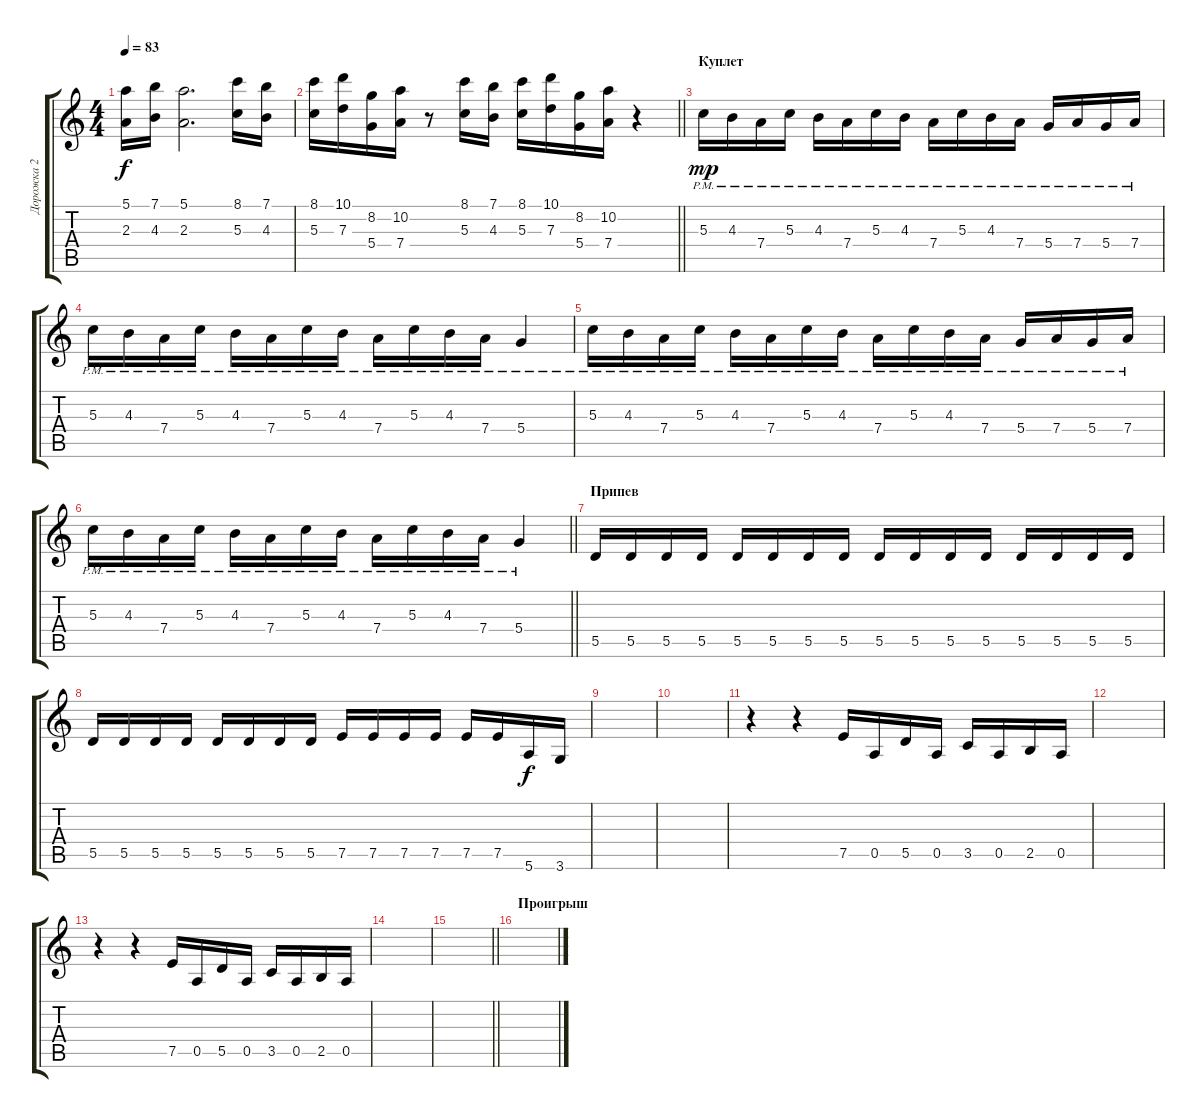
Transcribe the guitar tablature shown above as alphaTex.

\track ("Дорожка 2" "Дорожка 2") {instrument electricguitarmuted}
\staff {score tabs}
\tuning (E4 B3 G3 D3 A2 E2) {hide}
\ts (4 4)
\tempo 83
\clef g2
\ks c
(5.1 2.3).16{dy f} (7.1 4.3).16 (5.1 2.3).2{d} (8.1 5.3).16 (7.1 4.3).16 |
\barLineRight lightlight
(8.1 5.3).16 (10.1 7.3).16 (8.2 5.4).16 (10.2 7.4).16 r.8 (8.1 5.3).16 (7.1 4.3).16 (8.1 5.3).16 (10.1 7.3).16 (8.2 5.4).16 (10.2 7.4).16 r.4 |
\section ("" "Куплет")
5.3{pm}.16{dy mp instrument overdrivenguitar} 4.3{pm}.16 7.4{pm}.16 5.3{pm}.16 4.3{pm}.16 7.4{pm}.16 5.3{pm}.16 4.3{pm}.16 7.4{pm}.16 5.3{pm}.16 4.3{pm}.16 7.4{pm}.16 5.4{pm}.16 7.4{pm}.16 5.4{pm}.16 7.4{pm}.16 |
5.3{pm}.16 4.3{pm}.16 7.4{pm}.16 5.3{pm}.16 4.3{pm}.16 7.4{pm}.16 5.3{pm}.16 4.3{pm}.16 7.4{pm}.16 5.3{pm}.16 4.3{pm}.16 7.4{pm}.16 5.4{pm}.4 |
5.3{pm}.16{instrument overdrivenguitar} 4.3{pm}.16 7.4{pm}.16 5.3{pm}.16 4.3{pm}.16 7.4{pm}.16 5.3{pm}.16 4.3{pm}.16 7.4{pm}.16 5.3{pm}.16 4.3{pm}.16 7.4{pm}.16 5.4{pm}.16 7.4{pm}.16 5.4{pm}.16 7.4{pm}.16 |
\barLineRight lightlight
5.3{pm}.16 4.3{pm}.16 7.4{pm}.16 5.3{pm}.16 4.3{pm}.16 7.4{pm}.16 5.3{pm}.16 4.3{pm}.16 7.4{pm}.16 5.3{pm}.16 4.3{pm}.16 7.4{pm}.16 5.4{pm}.4 |
\section ("" "Припев")
5.5.16 5.5.16 5.5.16 5.5.16 5.5.16 5.5.16 5.5.16 5.5.16 5.5.16 5.5.16 5.5.16 5.5.16 5.5.16 5.5.16 5.5.16 5.5.16 |
5.5.16 5.5.16 5.5.16 5.5.16 5.5.16 5.5.16 5.5.16 5.5.16 7.5.16 7.5.16 7.5.16 7.5.16 7.5.16 7.5.16 5.6.16{dy f} 3.6.16 |
|
|
r.4 r.4 7.5.16 0.5.16 5.5.16 0.5.16 3.5.16 0.5.16 2.5.16 0.5.16 |
|
r.4 r.4 7.5.16 0.5.16 5.5.16 0.5.16 3.5.16 0.5.16 2.5.16 0.5.16 |
|
\barLineRight lightlight
|
\section ("" "Проигрыш")
